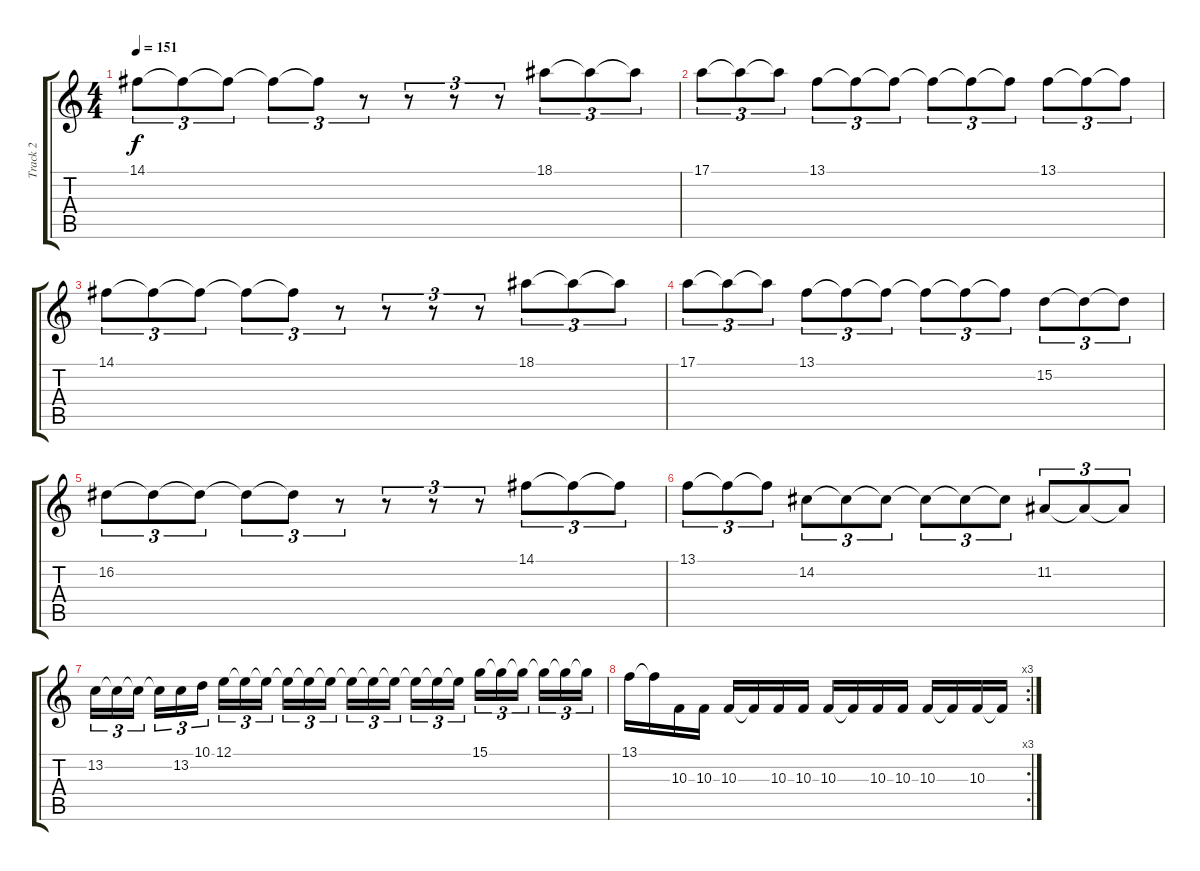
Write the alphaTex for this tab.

\track ("Track 2" "Track 2") {instrument lead5charang}
\staff {score tabs}
\tuning (E4 B3 G3 D3 A2 E2) {hide}
\ts (4 4)
\tempo 151
\clef g2
\ks c
14.1.8{tu (3 2) dy f} 14.1{t}.8{tu (3 2)} 14.1{t}.8{tu (3 2)} 14.1{t}.8{tu (3 2)} 14.1{t}.8{tu (3 2)} r.8{tu (3 2)} r.8{tu (3 2)} r.8{tu (3 2)} r.8{tu (3 2)} 18.1.8{tu (3 2)} 18.1{t}.8{tu (3 2)} 18.1{t}.8{tu (3 2)} |
17.1.8{tu (3 2)} 17.1{t}.8{tu (3 2)} 17.1{t}.8{tu (3 2)} 13.1.8{tu (3 2)} 13.1{t}.8{tu (3 2)} 13.1{t}.8{tu (3 2)} 13.1{t}.8{tu (3 2)} 13.1{t}.8{tu (3 2)} 13.1{t}.8{tu (3 2)} 13.1.8{tu (3 2)} 13.1{t}.8{tu (3 2)} 13.1{t}.8{tu (3 2)} |
14.1.8{tu (3 2)} 14.1{t}.8{tu (3 2)} 14.1{t}.8{tu (3 2)} 14.1{t}.8{tu (3 2)} 14.1{t}.8{tu (3 2)} r.8{tu (3 2)} r.8{tu (3 2)} r.8{tu (3 2)} r.8{tu (3 2)} 18.1.8{tu (3 2)} 18.1{t}.8{tu (3 2)} 18.1{t}.8{tu (3 2)} |
17.1.8{tu (3 2)} 17.1{t}.8{tu (3 2)} 17.1{t}.8{tu (3 2)} 13.1.8{tu (3 2)} 13.1{t}.8{tu (3 2)} 13.1{t}.8{tu (3 2)} 13.1{t}.8{tu (3 2)} 13.1{t}.8{tu (3 2)} 13.1{t}.8{tu (3 2)} 15.2.8{tu (3 2)} 15.2{t}.8{tu (3 2)} 15.2{t}.8{tu (3 2)} |
16.2.8{tu (3 2)} 16.2{t}.8{tu (3 2)} 16.2{t}.8{tu (3 2)} 16.2{t}.8{tu (3 2)} 16.2{t}.8{tu (3 2)} r.8{tu (3 2)} r.8{tu (3 2)} r.8{tu (3 2)} r.8{tu (3 2)} 14.1.8{tu (3 2)} 14.1{t}.8{tu (3 2)} 14.1{t}.8{tu (3 2)} |
13.1.8{tu (3 2)} 13.1{t}.8{tu (3 2)} 13.1{t}.8{tu (3 2)} 14.2.8{tu (3 2)} 14.2{t}.8{tu (3 2)} 14.2{t}.8{tu (3 2)} 14.2{t}.8{tu (3 2)} 14.2{t}.8{tu (3 2)} 14.2{t}.8{tu (3 2)} 11.2.8{tu (3 2)} 11.2{t}.8{tu (3 2)} 11.2{t}.8{tu (3 2)} |
13.2.16{tu (3 2)} 13.2{t}.16{tu (3 2)} 13.2{t}.16{tu (3 2) beam splitsecondary} 13.2{t}.16{tu (3 2)} 13.2.16{tu (3 2)} 10.1.16{tu (3 2)} 12.1.16{tu (3 2)} 12.1{t}.16{tu (3 2)} 12.1{t}.16{tu (3 2) beam splitsecondary} 12.1{t}.16{tu (3 2)} 12.1{t}.16{tu (3 2)} 12.1{t}.16{tu (3 2)} 12.1{t}.16{tu (3 2)} 12.1{t}.16{tu (3 2)} 12.1{t}.16{tu (3 2) beam splitsecondary} 12.1{t}.16{tu (3 2)} 12.1{t}.16{tu (3 2)} 12.1{t}.16{tu (3 2)} 15.1.16{tu (3 2)} 15.1{t}.16{tu (3 2)} 15.1{t}.16{tu (3 2) beam splitsecondary} 15.1{t}.16{tu (3 2)} 15.1{t}.16{tu (3 2)} 15.1{t}.16{tu (3 2)} |
\rc 3
13.1.16 13.1{t}.16 10.3.16 10.3.16 10.3.16 10.3{t}.16 10.3.16 10.3.16 10.3.16 10.3{t}.16 10.3.16 10.3.16 10.3.16 10.3{t}.16 10.3.16 10.3{t}.16
